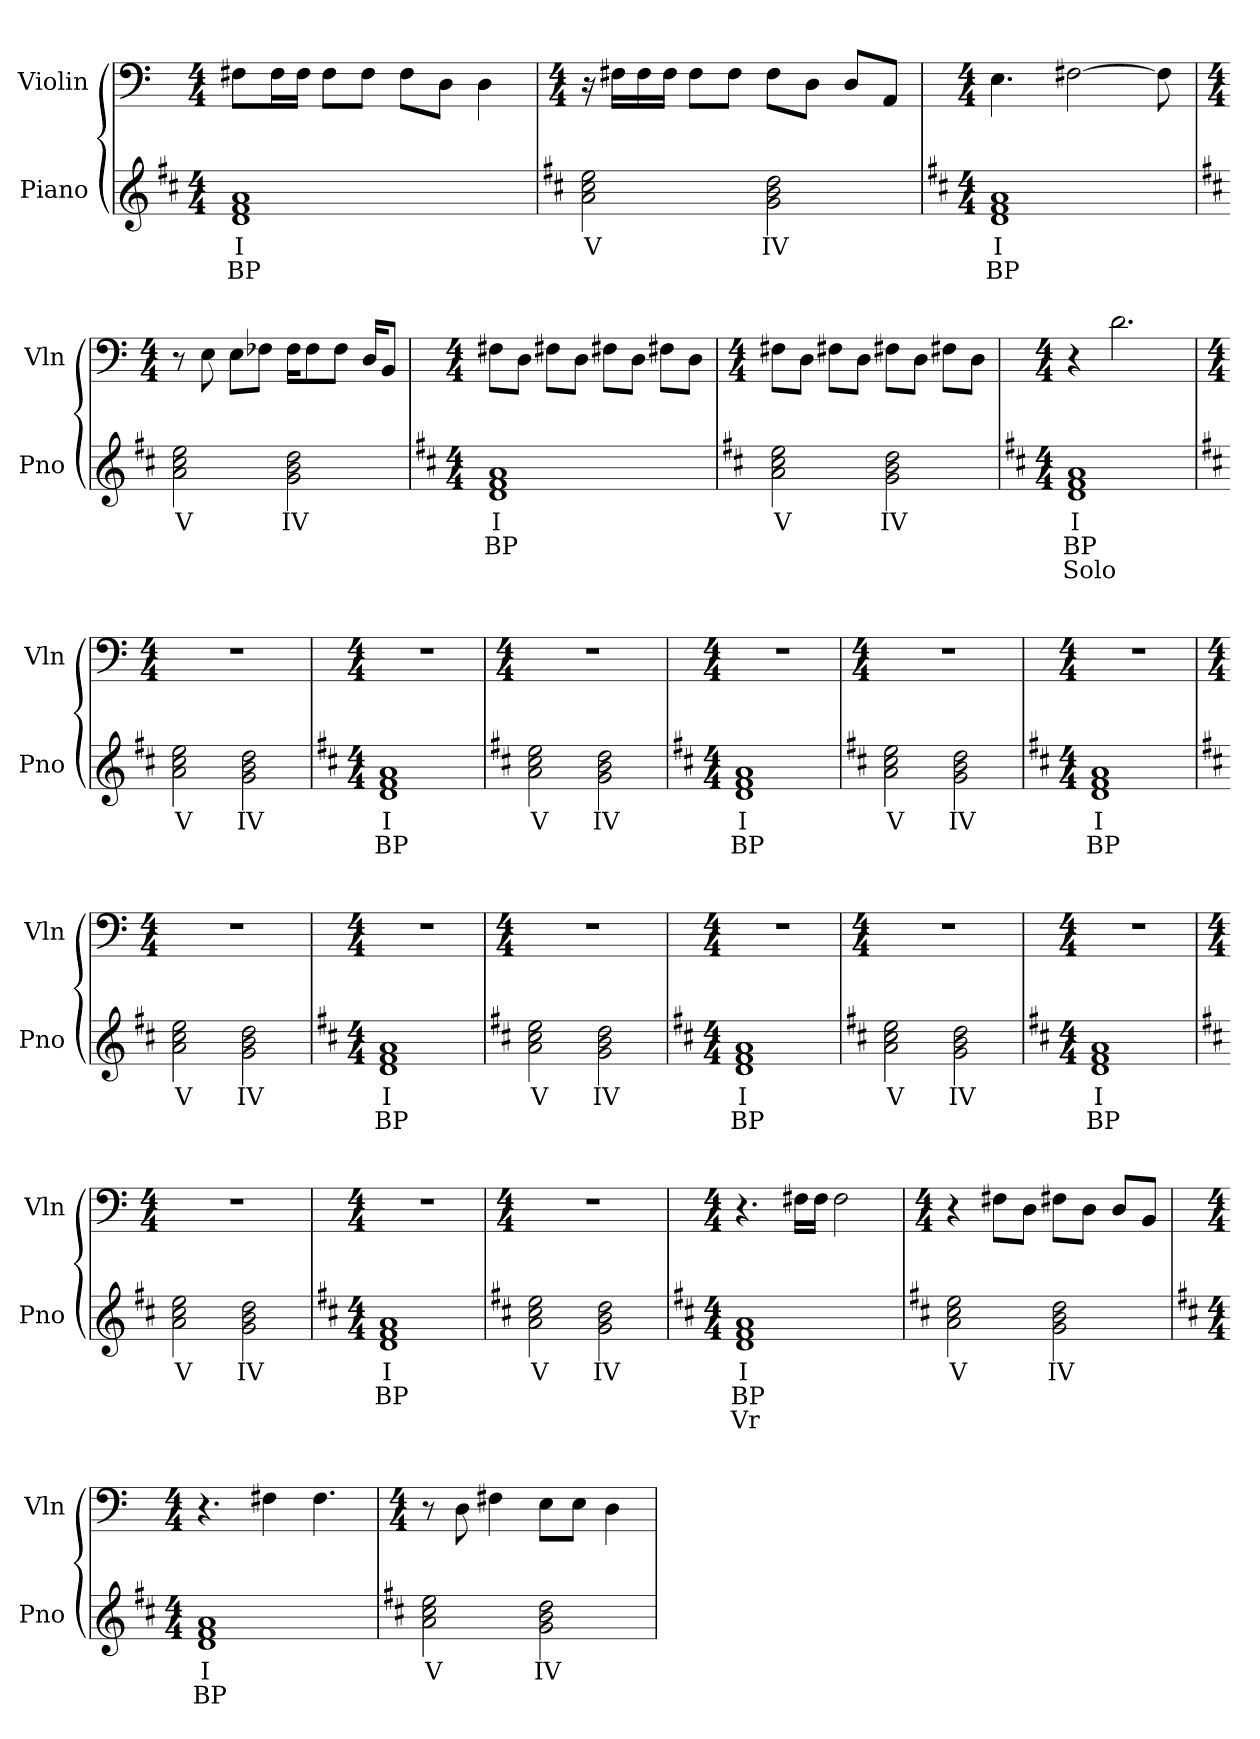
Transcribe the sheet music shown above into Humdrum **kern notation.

**kern	**text	**text	**text	**kern
*part2	*part2	*part2	*part2	*part1
*staff2	*staff2	*staff2	*staff2	*staff1
*I"Piano	*	*	*	*I"Violin
*I'Pno	*	*	*	*I'Vln
*k[f#c#]	*	*	*	*
*D:	*	*	*	*
*M4/4	*	*	*	*M4/4
=	=	=	=	=
1d 1f# 1a	I	BP	.	8F#XL
.	.	.	.	16F#L
.	.	.	.	16F#JJ
.	.	.	.	8F#L
.	.	.	.	8F#J
.	.	.	.	8F#L
.	.	.	.	8DJ
.	.	.	.	4D
=	=	=	=	=
*k[f#c#]	*	*	*	*
*D:	*	*	*	*
*	*	*	*	*M4/4
2a 2cc# 2ee	V	.	.	16r
.	.	.	.	16F#XLL
.	.	.	.	16F#
.	.	.	.	16F#JJ
.	.	.	.	8F#L
.	.	.	.	8F#J
2g 2b 2dd	IV	.	.	8F#L
.	.	.	.	8DJ
.	.	.	.	8DL
.	.	.	.	8AAJ
=	=	=	=	=
*k[f#c#]	*	*	*	*
*D:	*	*	*	*
*M4/4	*	*	*	*M4/4
1d 1f# 1a	I	BP	.	4.E
.	.	.	.	[2F#X
.	.	.	.	8F#]
=	=	=	=	=
*k[f#c#]	*	*	*	*
*D:	*	*	*	*
*	*	*	*	*M4/4
2a 2cc# 2ee	V	.	.	8r
.	.	.	.	8E
.	.	.	.	8EL
.	.	.	.	8F-XJ
2g 2b 2dd	IV	.	.	16F-KL
.	.	.	.	8F-
.	.	.	.	8F-J
.	.	.	.	16DKL
.	.	.	.	8BBJ
=	=	=	=	=
*k[f#c#]	*	*	*	*
*D:	*	*	*	*
*M4/4	*	*	*	*M4/4
1d 1f# 1a	I	BP	.	8F#XL
.	.	.	.	8DJ
.	.	.	.	8F#XL
.	.	.	.	8DJ
.	.	.	.	8F#XL
.	.	.	.	8DJ
.	.	.	.	8F#XL
.	.	.	.	8DJ
=	=	=	=	=
*k[f#c#]	*	*	*	*
*D:	*	*	*	*
*	*	*	*	*M4/4
2a 2cc# 2ee	V	.	.	8F#XL
.	.	.	.	8DJ
.	.	.	.	8F#XL
.	.	.	.	8DJ
2g 2b 2dd	IV	.	.	8F#XL
.	.	.	.	8DJ
.	.	.	.	8F#XL
.	.	.	.	8DJ
=	=	=	=	=
*k[f#c#]	*	*	*	*
*D:	*	*	*	*
*M4/4	*	*	*	*M4/4
1d 1f# 1a	I	BP	Solo	4r
.	.	.	.	2.d
=	=	=	=	=
*k[f#c#]	*	*	*	*
*D:	*	*	*	*
*	*	*	*	*M4/4
2a 2cc# 2ee	V	.	.	1r
2g 2b 2dd	IV	.	.	.
=	=	=	=	=
*k[f#c#]	*	*	*	*
*D:	*	*	*	*
*M4/4	*	*	*	*M4/4
1d 1f# 1a	I	BP	.	1r
=	=	=	=	=
*k[f#c#]	*	*	*	*
*D:	*	*	*	*
*	*	*	*	*M4/4
2a 2cc# 2ee	V	.	.	1r
2g 2b 2dd	IV	.	.	.
=	=	=	=	=
*k[f#c#]	*	*	*	*
*D:	*	*	*	*
*M4/4	*	*	*	*M4/4
1d 1f# 1a	I	BP	.	1r
=	=	=	=	=
*k[f#c#]	*	*	*	*
*D:	*	*	*	*
*	*	*	*	*M4/4
2a 2cc# 2ee	V	.	.	1r
2g 2b 2dd	IV	.	.	.
=	=	=	=	=
*k[f#c#]	*	*	*	*
*D:	*	*	*	*
*M4/4	*	*	*	*M4/4
1d 1f# 1a	I	BP	.	1r
=	=	=	=	=
*k[f#c#]	*	*	*	*
*D:	*	*	*	*
*	*	*	*	*M4/4
2a 2cc# 2ee	V	.	.	1r
2g 2b 2dd	IV	.	.	.
=	=	=	=	=
*k[f#c#]	*	*	*	*
*D:	*	*	*	*
*M4/4	*	*	*	*M4/4
1d 1f# 1a	I	BP	.	1r
=	=	=	=	=
*k[f#c#]	*	*	*	*
*D:	*	*	*	*
*	*	*	*	*M4/4
2a 2cc# 2ee	V	.	.	1r
2g 2b 2dd	IV	.	.	.
=	=	=	=	=
*k[f#c#]	*	*	*	*
*D:	*	*	*	*
*M4/4	*	*	*	*M4/4
1d 1f# 1a	I	BP	.	1r
=	=	=	=	=
*k[f#c#]	*	*	*	*
*D:	*	*	*	*
*	*	*	*	*M4/4
2a 2cc# 2ee	V	.	.	1r
2g 2b 2dd	IV	.	.	.
=	=	=	=	=
*k[f#c#]	*	*	*	*
*D:	*	*	*	*
*M4/4	*	*	*	*M4/4
1d 1f# 1a	I	BP	.	1r
=	=	=	=	=
*k[f#c#]	*	*	*	*
*D:	*	*	*	*
*	*	*	*	*M4/4
2a 2cc# 2ee	V	.	.	1r
2g 2b 2dd	IV	.	.	.
=	=	=	=	=
*k[f#c#]	*	*	*	*
*D:	*	*	*	*
*M4/4	*	*	*	*M4/4
1d 1f# 1a	I	BP	.	1r
=	=	=	=	=
*k[f#c#]	*	*	*	*
*D:	*	*	*	*
*	*	*	*	*M4/4
2a 2cc# 2ee	V	.	.	1r
2g 2b 2dd	IV	.	.	.
=	=	=	=	=
*k[f#c#]	*	*	*	*
*D:	*	*	*	*
*M4/4	*	*	*	*M4/4
1d 1f# 1a	I	BP	Vr	4.r
.	.	.	.	16F#XLL
.	.	.	.	16F#JJ
.	.	.	.	2F#
=	=	=	=	=
*k[f#c#]	*	*	*	*
*D:	*	*	*	*
*	*	*	*	*M4/4
2a 2cc# 2ee	V	.	.	4r
.	.	.	.	8F#XL
.	.	.	.	8DJ
2g 2b 2dd	IV	.	.	8F#XL
.	.	.	.	8DJ
.	.	.	.	8DL
.	.	.	.	8BBJ
=	=	=	=	=
*k[f#c#]	*	*	*	*
*D:	*	*	*	*
*M4/4	*	*	*	*M4/4
1d 1f# 1a	I	BP	.	4.r
.	.	.	.	4F#X
.	.	.	.	4.F#
=	=	=	=	=
*k[f#c#]	*	*	*	*
*D:	*	*	*	*
*	*	*	*	*M4/4
2a 2cc# 2ee	V	.	.	8r
.	.	.	.	8D
.	.	.	.	4F#X
2g 2b 2dd	IV	.	.	8EL
.	.	.	.	8EJ
.	.	.	.	4D
=	=	=	=	=
*-	*-	*-	*-	*-
